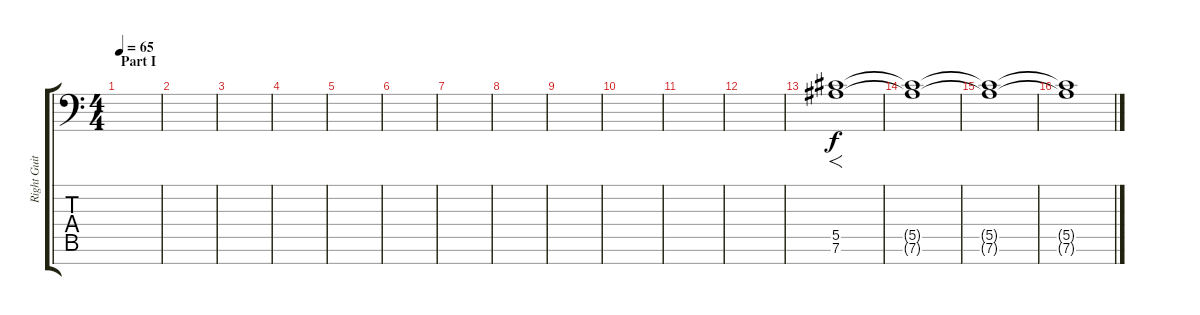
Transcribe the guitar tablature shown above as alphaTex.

\track ("Right Guitar" "Right Guit") {instrument distortionguitar}
\staff {score tabs}
\tuning (Eb4 Bb3 Gb3 Db3 Ab2 Eb2 Bb1) {hide}
\ts (4 4)
\section ("" "Part I")
\tempo 65
\clef f4
\ks c
|
|
|
|
|
|
|
|
|
|
|
|
(5.5 7.6).1{f} |
(5.5{t} 7.6{t}).1 |
(5.5{t} 7.6{t}).1 |
(5.5{t} 7.6{t}).1
